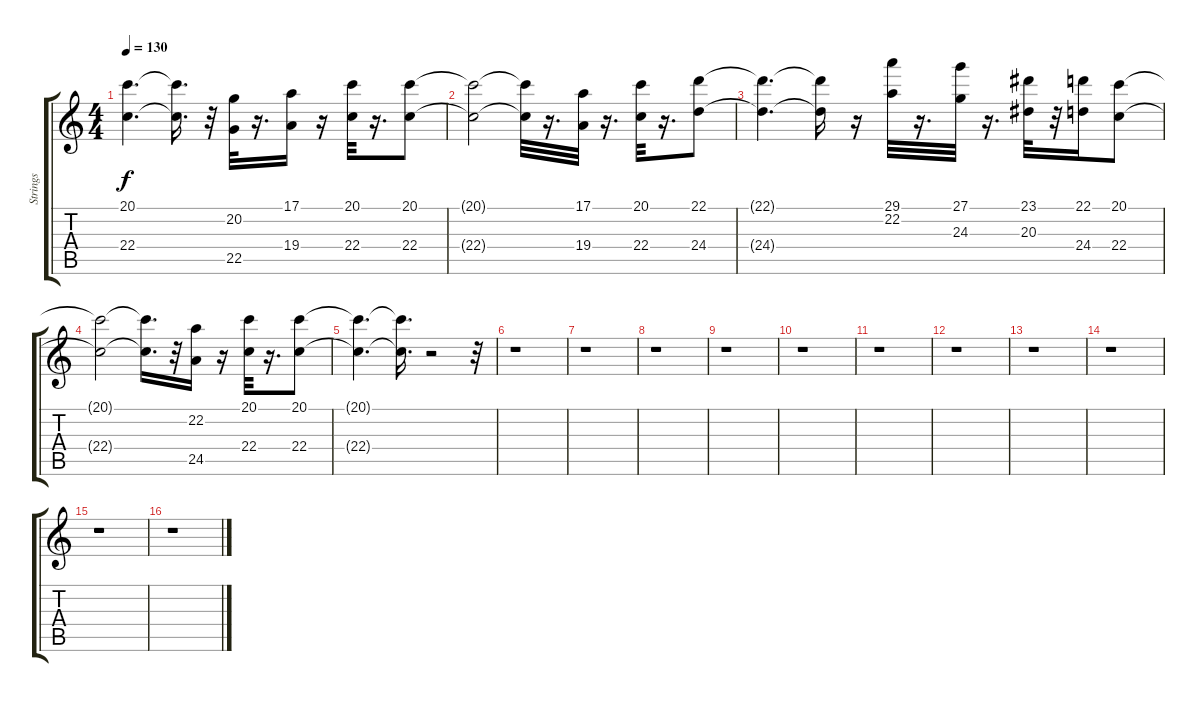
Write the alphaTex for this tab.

\track ("Strings             " "Strings   ") {instrument stringensemble1}
\staff {score tabs}
\tuning (E4 B3 G3 D3 A2 E2) {hide}
\ts (4 4)
\tempo 130
\clef g2
\ks c
(20.1{t} 22.4{t}).4{d dy f} (20.1{t} 22.4{t}).16{d} r.32 (20.2 22.5).32 r.16{d} (17.1 19.4).16 r.16 (20.1 22.4).32 r.16{d} (20.1 22.4).8 |
(20.1{t} 22.4{t}).2 (20.1{t} 22.4{t}).32 r.16{d} (17.1 19.4).32 r.16{d} (20.1 22.4).32 r.16{d} (22.1 24.4).8 |
(22.1{t} 24.4{t}).4{d} (22.1{t} 24.4{t}).16 r.16 (29.1 22.2).32 r.16{d} (27.1 24.3).32 r.16{d} (23.1 20.3).32 r.32 (22.1 24.4).16 (20.1 22.4).8 |
(20.1{t} 22.4{t}).2 (20.1{t} 22.4{t}).16{d} r.32 (22.2 24.5).16 r.16 (20.1 22.4).32 r.16{d} (20.1 22.4).8 |
(20.1{t} 22.4{t}).4{d} (20.1{t} 22.4{t}).16{d} r.2 r.32 |
r.1 |
r.1 |
r.1 |
r.1 |
r.1 |
r.1 |
r.1 |
r.1 |
r.1 |
r.1 |
r.1
